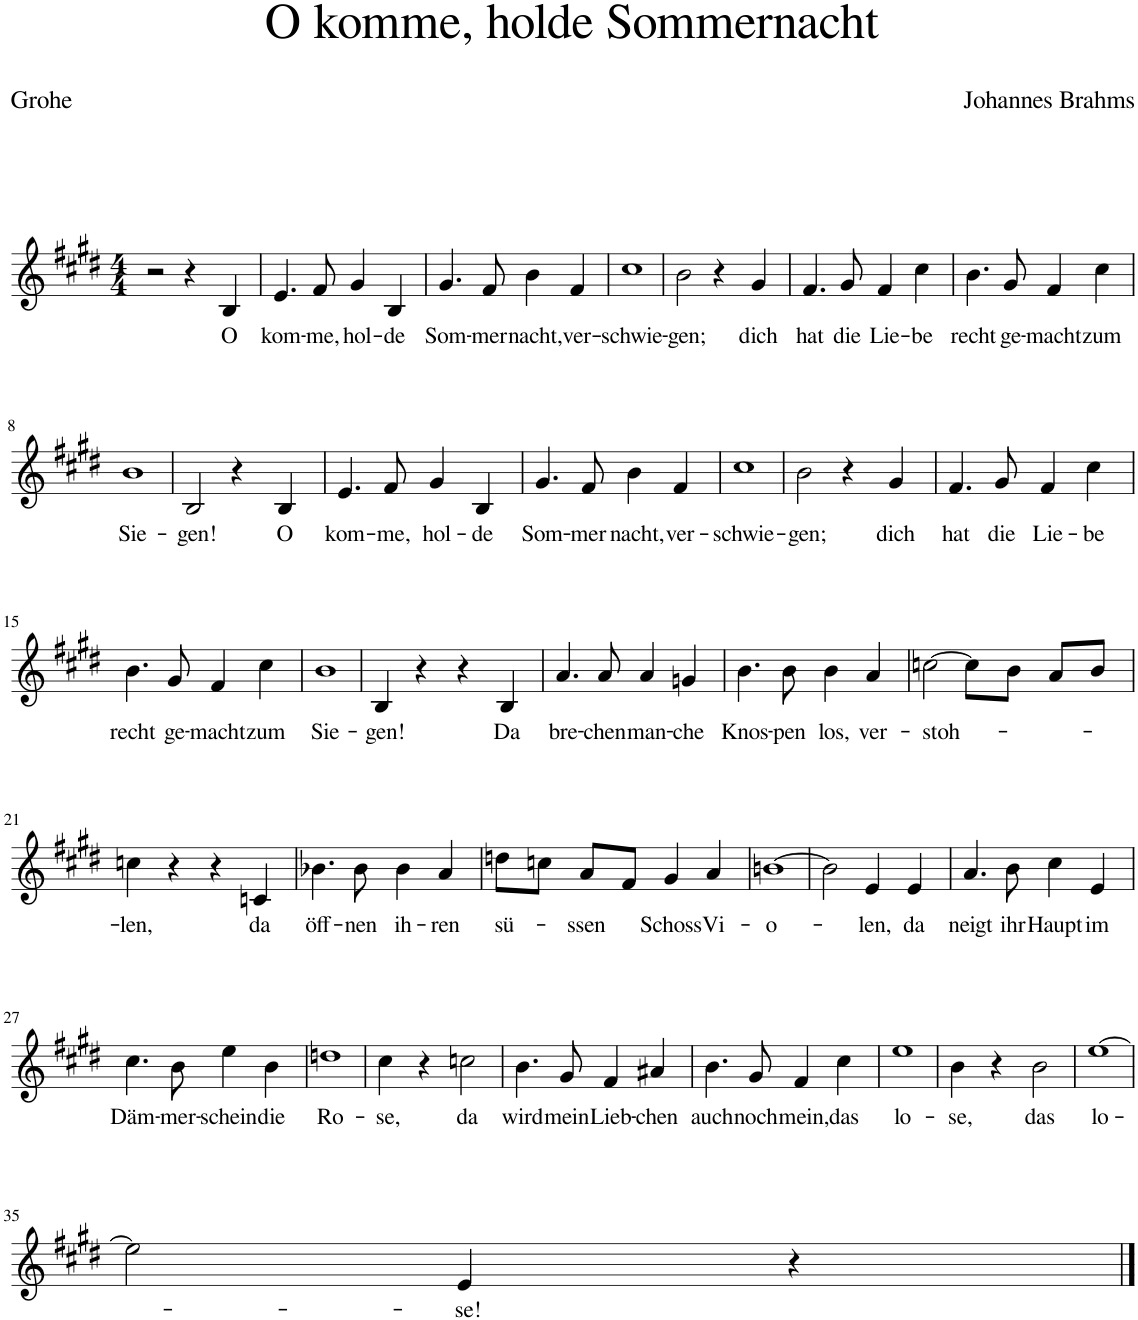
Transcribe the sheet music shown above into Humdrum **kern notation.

**kern	**text
*part1	*part1
*staff1	*staff1
*I"Piano	*
*I'Pno	*
*clefG2	*
*k[f#c#g#d#]	*
*M4/4	*
=1	=1
2r	.
4r	.
!	!LO:LY:b
4B/	O
=2	=2
!	!LO:LY:b
4.e/	kom-
!	!LO:LY:b
8f#/	-me,
!	!LO:LY:b
4g#/	hol-
!	!LO:LY:b
4B/	-de
=3	=3
!	!LO:LY:b
4.g#/	Som-
!	!LO:LY:b
8f#/	-mer
!	!LO:LY:b
4b\	nacht,
!	!LO:LY:b
4f#/	ver-
=4	=4
!	!LO:LY:b
1cc#	-schwie-
=5	=5
!	!LO:LY:b
2b\	-gen;
4r	.
!	!LO:LY:b
4g#/	dich
=6	=6
!	!LO:LY:b
4.f#/	hat
!	!LO:LY:b
8g#/	die
!	!LO:LY:b
4f#/	Lie-
!	!LO:LY:b
4cc#\	-be
=7	=7
!	!LO:LY:b
4.b\	recht
!	!LO:LY:b
8g#/	ge-
!	!LO:LY:b
4f#/	-macht
!	!LO:LY:b
4cc#\	zum
!!LO:LB:g=z
=8	=8
!	!LO:LY:b
1b	Sie-
=9	=9
!	!LO:LY:b
2B/	-gen!
4r	.
!	!LO:LY:b
4B/	O
=10	=10
!	!LO:LY:b
4.e/	kom-
!	!LO:LY:b
8f#/	-me,
!	!LO:LY:b
4g#/	hol-
!	!LO:LY:b
4B/	-de
=11	=11
!	!LO:LY:b
4.g#/	Som-
!	!LO:LY:b
8f#/	-mer
!	!LO:LY:b
4b\	nacht,
!	!LO:LY:b
4f#/	ver-
=12	=12
!	!LO:LY:b
1cc#	-schwie-
=13	=13
!	!LO:LY:b
2b\	-gen;
4r	.
!	!LO:LY:b
4g#/	dich
=14	=14
!	!LO:LY:b
4.f#/	hat
!	!LO:LY:b
8g#/	die
!	!LO:LY:b
4f#/	Lie-
!	!LO:LY:b
4cc#\	-be
!!LO:LB:g=z
=15	=15
!	!LO:LY:b
4.b\	recht
!	!LO:LY:b
8g#/	ge-
!	!LO:LY:b
4f#/	-macht
!	!LO:LY:b
4cc#\	zum
=16	=16
!	!LO:LY:b
1b	Sie-
=17	=17
!	!LO:LY:b
4B/	-gen!
4r	.
4r	.
!	!LO:LY:b
4B/	Da
=18	=18
!	!LO:LY:b
4.a/	bre-
!	!LO:LY:b
8a/	-chen
!	!LO:LY:b
4a/	man-
!	!LO:LY:b
4gn/	-che
=19	=19
!	!LO:LY:b
4.b\	Knos-
!	!LO:LY:b
8b\	-pen
!	!LO:LY:b
4b\	los,
!	!LO:LY:b
4a/	ver-
=20	=20
!	!LO:LY:b
[2ccn\	-stoh-
8cc\L]	.
8b\J	.
8a/L	.
8b/J	.
!!LO:LB:g=z
=21	=21
!	!LO:LY:b
4ccn\	-len,
4r	.
4r	.
!	!LO:LY:b
4cn/	da
=22	=22
!	!LO:LY:b
4.b-X\	öff-
!	!LO:LY:b
8b-\	-nen
!	!LO:LY:b
4b-\	ih-
!	!LO:LY:b
4a/	-ren
=23	=23
!	!LO:LY:b
8ddn\L	sü-
8ccn\J	.
!	!LO:LY:b
8a/L	-ssen
8f#/J	.
!	!LO:LY:b
4g#/	Schoss
!	!LO:LY:b
4a/	Vi-
=24	=24
!	!LO:LY:b
[1bn	-o-
=25	=25
2b\]	.
!	!LO:LY:b
4e/	-len,
!	!LO:LY:b
4e/	da
=26	=26
!	!LO:LY:b
4.a/	neigt
!	!LO:LY:b
8b\	ihr
!	!LO:LY:b
4cc#\	Haupt
!	!LO:LY:b
4e/	im
!!LO:LB:g=z
=27	=27
!	!LO:LY:b
4.cc#\	Däm-
!	!LO:LY:b
8b\	-mer-
!	!LO:LY:b
4ee\	schein
!	!LO:LY:b
4b\	die
=28	=28
!	!LO:LY:b
1ddn	Ro-
=29	=29
!	!LO:LY:b
4cc#\	-se,
4r	.
!	!LO:LY:b
2ccn\	da
=30	=30
!	!LO:LY:b
4.b\	wird
!	!LO:LY:b
8g#/	mein
!	!LO:LY:b
4f#/	Lieb-
!	!LO:LY:b
4a#X/	-chen
=31	=31
!	!LO:LY:b
4.b\	auch
!	!LO:LY:b
8g#/	noch
!	!LO:LY:b
4f#/	mein,
!	!LO:LY:b
4cc#\	das
=32	=32
!	!LO:LY:b
1ee	lo-
=33	=33
!	!LO:LY:b
4b\	-se,
4r	.
!	!LO:LY:b
2b\	das
=34	=34
!	!LO:LY:b
[1ee	lo-
!!LO:LB:g=z
=35	=35
2ee\]	.
!	!LO:LY:b
4e/	-se!
4r	.
==	==
*-	*-
